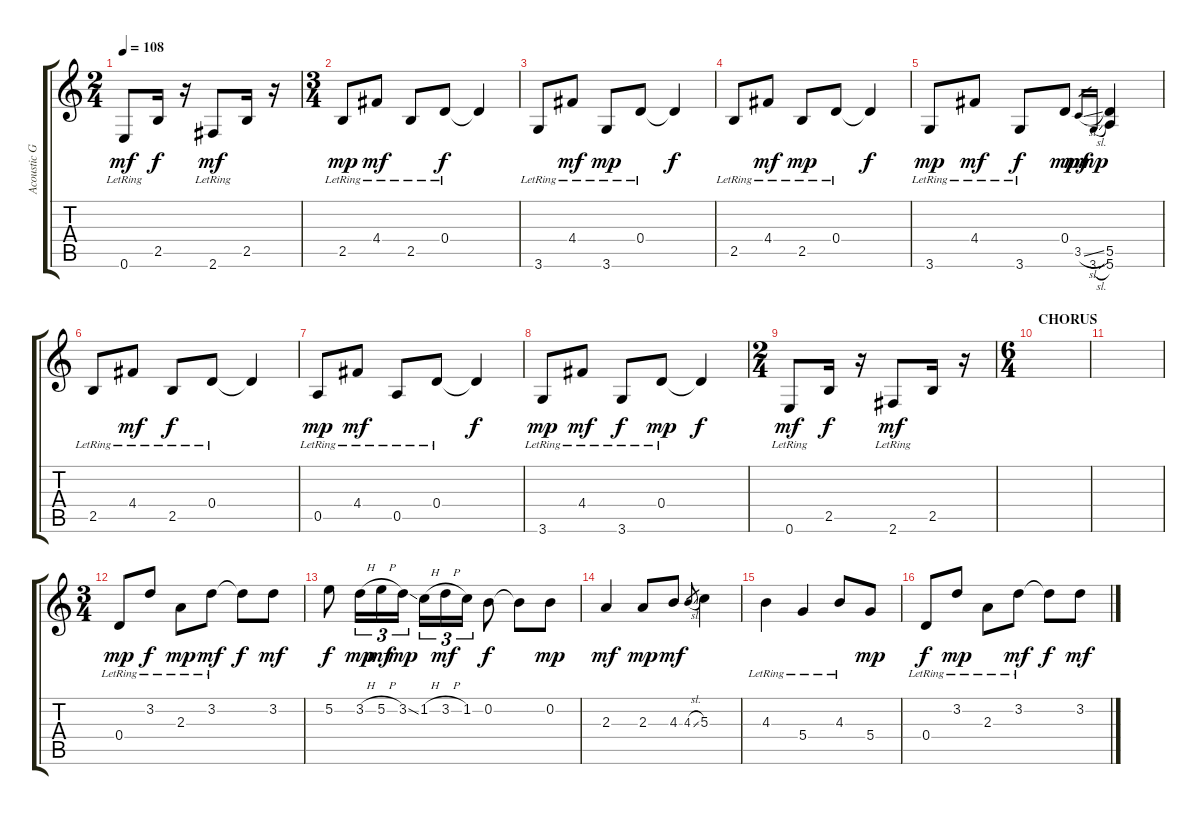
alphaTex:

\track ("Acoustic Gtr.2" "Acoustic G") {instrument acousticguitarsteel}
\staff {score tabs}
\tuning (E4 B3 G3 D3 A2 E2) {hide}
\ts (2 4)
\tempo 108
\clef g2
\ks c
0.6{lr}.8{dy mf} 2.5.16{dy f} r.16 2.6{lr}.8{dy mf} 2.5.16 r.16 |
\ts (3 4)
2.5{lr}.8{dy mp} 4.4{lr}.8{dy mf} 2.5{lr}.8 0.4{lr}.8{dy f} 0.4{t}.4 |
3.6{lr}.8 4.4{lr}.8{dy mf} 3.6{lr}.8{dy mp} 0.4{lr}.8 0.4{t}.4{dy f} |
2.5{lr}.8 4.4{lr}.8{dy mf} 2.5{lr}.8{dy mp} 0.4{lr}.8 0.4{t}.4{dy f} |
3.6{lr}.8{dy mp} 4.4{lr}.8{dy mf} 3.6{lr}.8{dy f} 0.4.8{dy mp} 3.5{sl}.16{gr dy mf} 3.6{sl}.16{gr dy mp} (5.5 5.6).4 |
2.5{lr}.8 4.4{lr}.8{dy mf} 2.5{lr}.8{dy f} 0.4{lr}.8 0.4{t}.4 |
0.5{lr}.8{dy mp} 4.4{lr}.8{dy mf} 0.5{lr}.8 0.4{lr}.8 0.4{t}.4{dy f} |
3.6{lr}.8{dy mp} 4.4{lr}.8{dy mf} 3.6{lr}.8{dy f} 0.4{lr}.8{dy mp} 0.4{t}.4{dy f} |
\ts (2 4)
0.6{lr}.8{dy mf} 2.5.16{dy f} r.16 2.6{lr}.8{dy mf} 2.5.16 r.16 |
\ts (6 4)
\section ("" "CHORUS")
|
|
\ts (3 4)
0.4{lr}.8{dy mp} 3.2{lr}.8{dy f} 2.3{lr}.8{dy mp} 3.2{lr}.8{dy mf} 3.2{t}.8{dy f} 3.2.8{dy mf} |
5.2.8{dy f} 3.2{h}.16{tu (3 2) dy mp} 5.2{h}.16{tu (3 2) dy mf} 3.2{ss}.16{tu (3 2) dy mp} 1.2{h}.16{tu (3 2)} 3.2{h}.16{tu (3 2) dy mf} 1.2.16{tu (3 2)} 0.2.8{dy f} 0.2{t}.8 0.2.8{dy mp} |
2.3.4{dy mf} 2.3.8{dy mp} 4.3.8{dy mf} 4.3{sl}.8{gr} 5.3.4 |
4.3{lr}.4 5.4{lr}.4 4.3{lr}.8 5.4.8{dy mp} |
0.4{lr}.8{dy f} 3.2{lr}.8{dy mp} 2.3{lr}.8 3.2{lr}.8{dy mf} 3.2{t}.8{dy f} 3.2.8{dy mf}
